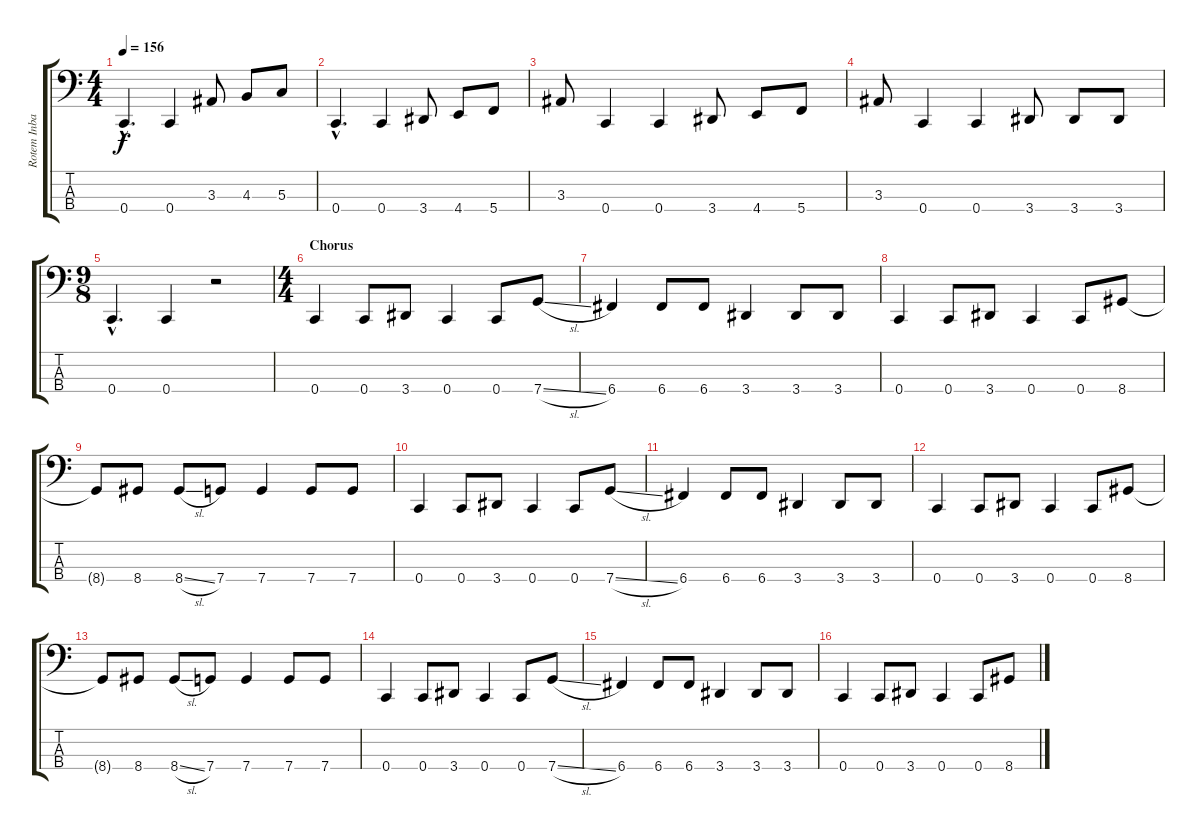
\track ("Rotem Inbar" "Rotem Inba") {instrument electricbasspick}
\staff {score tabs}
\tuning (F2 C2 G1 C1) {hide}
\ts (4 4)
\tempo 156
\clef f4
\ks c
0.4{hac}.4{d dy f} 0.4.4 3.3.8 4.3.8 5.3.8 |
0.4{hac}.4{d} 0.4.4 3.4.8 4.4.8 5.4.8 |
3.3.8 0.4.4 0.4.4 3.4.8 4.4.8 5.4.8 |
3.3.8 0.4.4 0.4.4 3.4.8 3.4.8 3.4.8 |
\ts (9 8)
0.4{hac}.4{d} 0.4.4 r.2 |
\ts (4 4)
\section ("" "Chorus")
0.4.4 0.4.8 3.4.8 0.4.4 0.4.8 7.4{sl}.8 |
6.4.4 6.4.8 6.4.8 3.4.4 3.4.8 3.4.8 |
0.4.4 0.4.8 3.4.8 0.4.4 0.4.8 8.4.8 |
8.4{t}.8 8.4.8 8.4{sl}.8 7.4.8 7.4.4 7.4.8 7.4.8 |
0.4.4 0.4.8 3.4.8 0.4.4 0.4.8 7.4{sl}.8 |
6.4.4 6.4.8 6.4.8 3.4.4 3.4.8 3.4.8 |
0.4.4 0.4.8 3.4.8 0.4.4 0.4.8 8.4.8 |
8.4{t}.8 8.4.8 8.4{sl}.8 7.4.8 7.4.4 7.4.8 7.4.8 |
0.4.4 0.4.8 3.4.8 0.4.4 0.4.8 7.4{sl}.8 |
6.4.4 6.4.8 6.4.8 3.4.4 3.4.8 3.4.8 |
0.4.4 0.4.8 3.4.8 0.4.4 0.4.8 8.4.8
